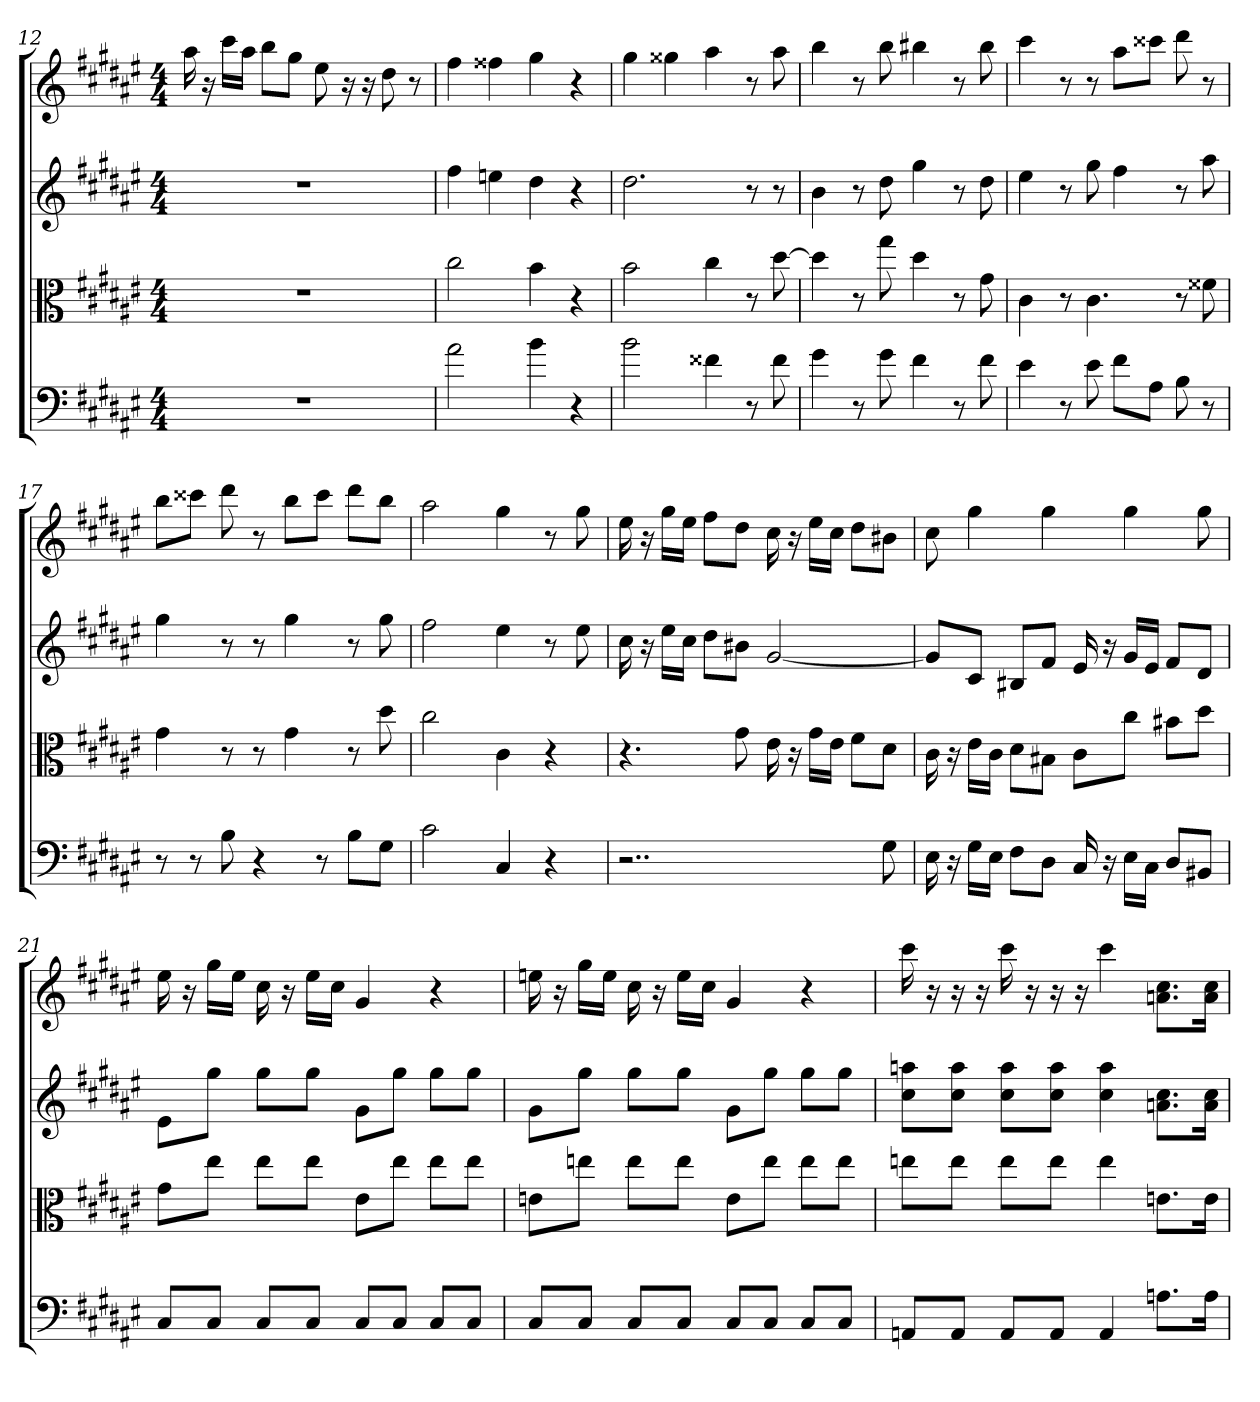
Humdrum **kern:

**kern	**kern	**kern	**kern
*part4	*part3	*part2	*part1
*staff4	*staff3	*staff2	*staff1
*clefF4	*clefC3	*clefG2	*clefG2
*k[f#c#g#d#a#e#]	*k[f#c#g#d#a#e#]	*k[f#c#g#d#a#e#]	*k[f#c#g#d#a#e#]
*F#:	*F#:	*F#:	*F#:
*M4/4	*M4/4	*M4/4	*M4/4
=12	=12	=12	=12
1r	1r	1r	16aa#
.	.	.	16r
.	.	.	16ccc#\LL
.	.	.	16aa#\JJ
.	.	.	8bb\L
.	.	.	8gg#\J
.	.	.	8ee#
.	.	.	16r
.	.	.	16r
.	.	.	8dd#
.	.	.	8r
=13	=13	=13	=13
2a#	2cc#	4ff#	4ff#
.	.	4een	4ff##X
4b	4b	4dd#	4gg#
4r	4r	4r	4r
=14	=14	=14	=14
2b	2b	2.dd#	4gg#
.	.	.	4gg##X
4f##X	4cc#	.	4aa#
8r	8r	8r	8r
8f##	[8dd#	8r	8aa#
=15	=15	=15	=15
4g#	4dd#]	4b	4bb
8r	8r	8r	8r
8g#	8gg#	8dd#	8bb
4f#	4dd#	4gg#	4bb#X
8r	8r	8r	8r
8f#	8g#	8dd#	8bb#
=16	=16	=16	=16
4e#	4c#	4ee#	4ccc#
8r	8r	8r	8r
8e#	4.c#	8gg#	8r
8f#\L	.	4ff#	8aa#\L
8A#\J	.	.	8ccc##X\J
8B	8r	8r	8ddd#
8r	8f##X	8aa#	8r
=17	=17	=17	=17
8r	4g#	4gg#	8bb\L
8r	.	.	8ccc##X\J
8B	8r	8r	8ddd#
4r	8r	8r	8r
.	4g#	4gg#	8bb\L
8r	.	.	8ccc##\J
8B\L	8r	8r	8ddd#\L
8G#\J	8dd#	8gg#	8bb\J
=18	=18	=18	=18
2c#	2cc#	2ff#	2aa#
4C#	4c#	4ee#	4gg#
4r	4r	8r	8r
.	.	8ee#	8gg#
=19	=19	=19	=19
2..r	4.r	16cc#	16ee#
.	.	16r	16r
.	.	16ee#\LL	16gg#\LL
.	.	16cc#\JJ	16ee#\JJ
.	.	8dd#\L	8ff#\L
.	8g#	8b#X\J	8dd#\J
.	16e#	[2g#	16cc#
.	16r	.	16r
.	16g#\LL	.	16ee#\LL
.	16e#\JJ	.	16cc#\JJ
.	8f#\L	.	8dd#\L
8G#	8d#\J	.	8b#X\J
=20	=20	=20	=20
16E#	16c#	8g#/L]	8cc#
16r	16r	.	.
16G#\LL	16e#\LL	8c#/J	4gg#
16E#\JJ	16c#\JJ	.	.
8F#\L	8d#\L	8B#X/L	.
8D#\J	8B#X\J	8f#/J	4gg#
16C#	8c#\L	16e#	.
16r	.	16r	.
16E#\LL	8cc#\J	16g#/LL	4gg#
16C#\JJ	.	16e#/JJ	.
8D#/L	8b#X\L	8f#/L	.
8BB#X/J	8dd#\J	8d#/J	8gg#
=21	=21	=21	=21
8C#/L	8g#\L	8e#\L	16ee#
.	.	.	16r
8C#/J	8ee#\J	8gg#\J	16gg#\LL
.	.	.	16ee#\JJ
8C#/L	8ee#\L	8gg#\L	16cc#
.	.	.	16r
8C#/J	8ee#\J	8gg#\J	16ee#\LL
.	.	.	16cc#\JJ
8C#/L	8e#\L	8g#\L	4g#
8C#/J	8ee#\J	8gg#\J	.
8C#/L	8ee#\L	8gg#\L	4r
8C#/J	8ee#\J	8gg#\J	.
=22	=22	=22	=22
8C#/L	8en\L	8g#\L	16een
.	.	.	16r
8C#/J	8een\J	8gg#\J	16gg#\LL
.	.	.	16ee\JJ
8C#/L	8ee\L	8gg#\L	16cc#
.	.	.	16r
8C#/J	8ee\J	8gg#\J	16ee\LL
.	.	.	16cc#\JJ
8C#/L	8e\L	8g#\L	4g#
8C#/J	8ee\J	8gg#\J	.
8C#/L	8ee\L	8gg#\L	4r
8C#/J	8ee\J	8gg#\J	.
=23	=23	=23	=23
8AAn/L	8een\L	8cc#\ 8aan\L	16ccc#
.	.	.	16r
8AA/J	8ee\J	8cc#\ 8aa\J	16r
.	.	.	16r
8AA/L	8ee\L	8cc#\ 8aa\L	16ccc#
.	.	.	16r
8AA/J	8ee\J	8cc#\ 8aa\J	16r
.	.	.	16r
4AA	4ee	4cc# 4aa	4ccc#
8.An\L	8.en\L	8.an\ 8.cc#\L	8.an\ 8.cc#\L
16A\Jk	16e\Jk	16a\ 16cc#\Jk	16a\ 16cc#\Jk
=	=	=	=
*-	*-	*-	*-
